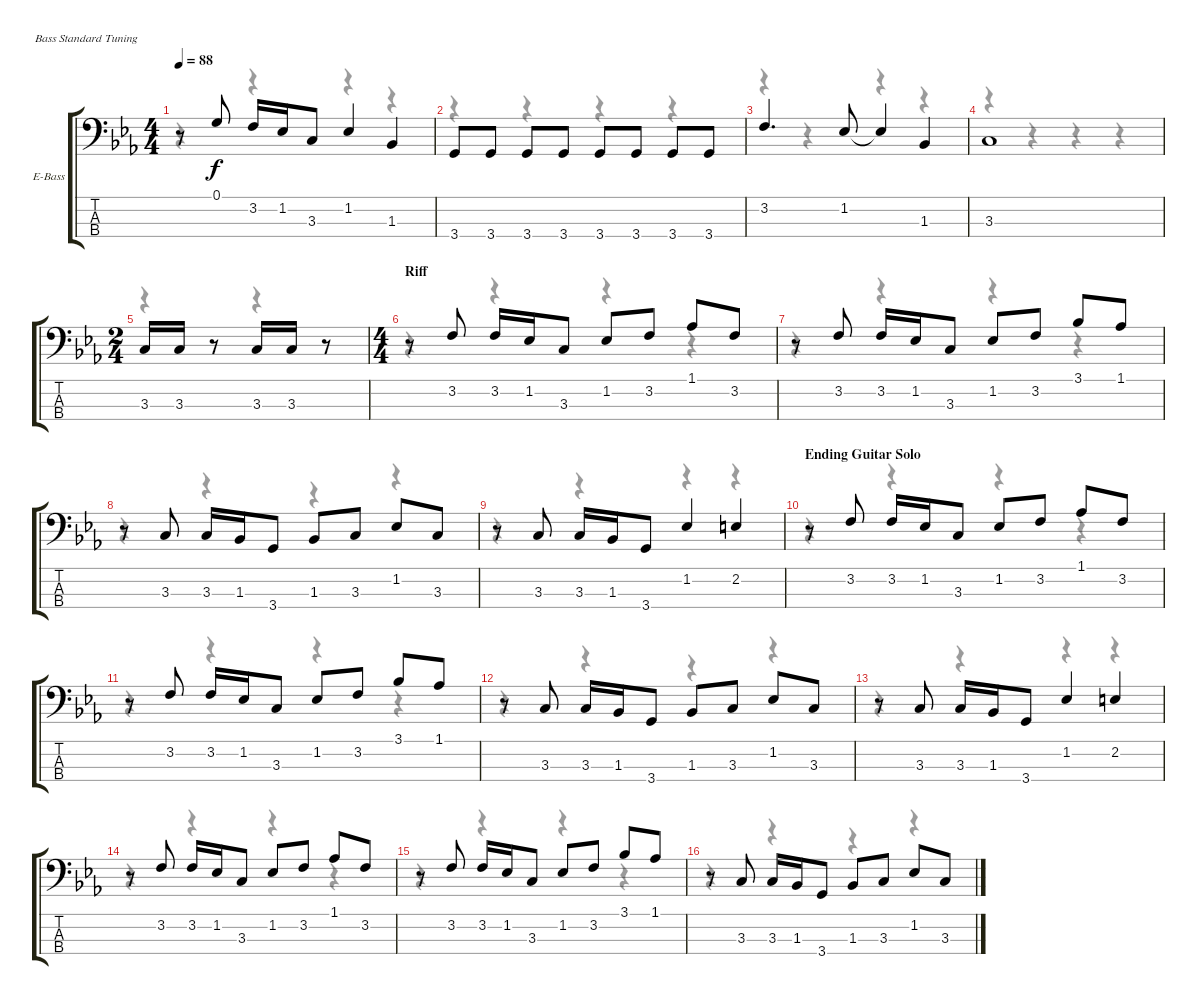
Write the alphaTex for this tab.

\bracketExtendMode groupsimilarinstruments
\firstSystemTrackNameOrientation horizontal
\otherSystemsTrackNameOrientation horizontal
\track ("Roger Glover - Bass" "E-Bass") {instrument electricbassfinger}
\staff {score tabs}
\tuning (G2 D2 A1 E1)
\voice
\ts (4 4)
\tempo 88
\clef f4
\ks cminor
r.8{dy f} 0.1.8 3.2.16 1.2.16 3.3.8 1.2.4 1.3.4 |
3.4.8 3.4.8 3.4.8 3.4.8 3.4.8 3.4.8 3.4.8 3.4.8 |
3.2.4{d} 1.2.8 1.2{t}.4 1.3.4 |
3.3.1 |
\ts (2 4)
\beaming (8 1 1 1 1)
3.3.16 3.3.16 r.8 3.3.16 3.3.16 r.8 |
\ts (4 4)
\beaming (8 2 2 2 2)
\section ("" "Riff")
r.8 3.2.8 3.2.16 1.2.16 3.3.8 1.2.8 3.2.8 1.1.8 3.2.8 |
r.8 3.2.8 3.2.16 1.2.16 3.3.8 1.2.8 3.2.8 3.1.8 1.1.8 |
r.8 3.3.8 3.3.16 1.3.16 3.4.8 1.3.8 3.3.8 1.2.8 3.3.8 |
r.8 3.3.8 3.3.16 1.3.16 3.4.8 1.2.4 2.2.4 |
\section ("" "Ending Guitar Solo")
r.8 3.2.8 3.2.16 1.2.16 3.3.8 1.2.8 3.2.8 1.1.8 3.2.8 |
r.8 3.2.8 3.2.16 1.2.16 3.3.8 1.2.8 3.2.8 3.1.8 1.1.8 |
r.8 3.3.8 3.3.16 1.3.16 3.4.8 1.3.8 3.3.8 1.2.8 3.3.8 |
r.8 3.3.8 3.3.16 1.3.16 3.4.8 1.2.4 2.2.4 |
r.8 3.2.8 3.2.16 1.2.16 3.3.8 1.2.8 3.2.8 1.1.8 3.2.8 |
r.8 3.2.8 3.2.16 1.2.16 3.3.8 1.2.8 3.2.8 3.1.8 1.1.8 |
r.8 3.3.8 3.3.16 1.3.16 3.4.8 1.3.8 3.3.8 1.2.8 3.3.8
\voice
\clef f4
\ottava regular
\simile none
\ks cminor
r.4{dy mf} r.4 r.4 r.4 |
r.4 r.4 r.4 r.4 |
r.4 r.4 r.4 r.4 |
r.4 r.4 r.4 r.4 |
r.4 r.4 |
r.4 r.4 r.4 r.4 |
r.4 r.4 r.4 r.4 |
r.4 r.4 r.4 r.4 |
r.4 r.4 r.4 r.4 |
r.4 r.4 r.4 r.4 |
r.4 r.4 r.4 r.4 |
r.4 r.4 r.4 r.4 |
r.4 r.4 r.4 r.4 |
r.4 r.4 r.4 r.4 |
r.4 r.4 r.4 r.4 |
r.4 r.4 r.4 r.4
